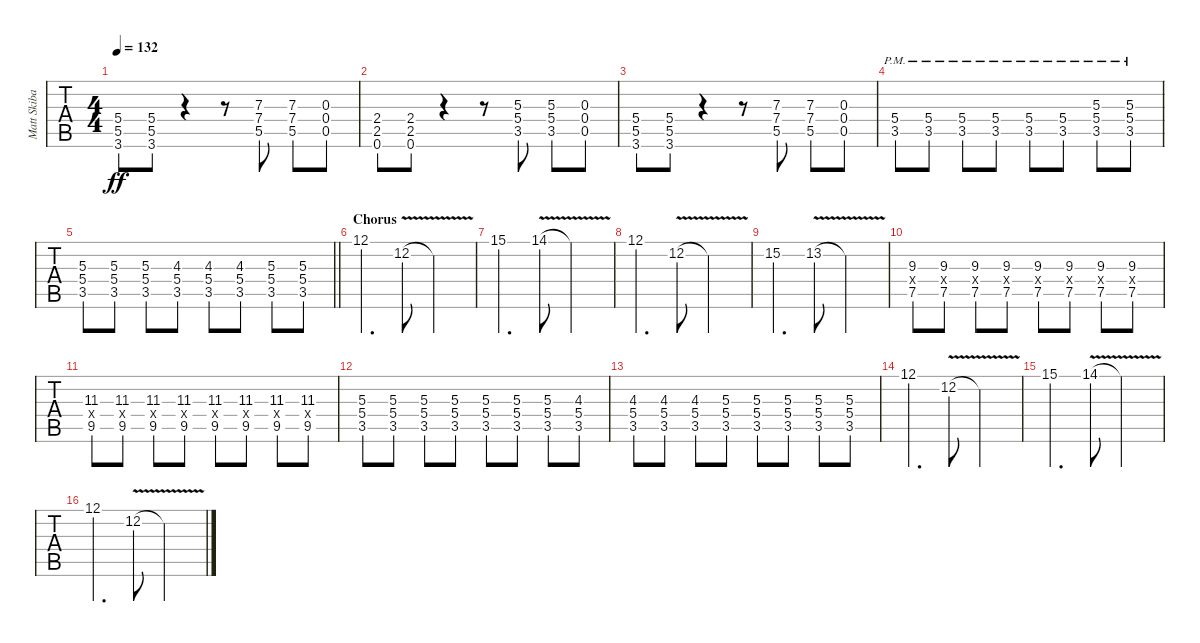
\track ("Matt Skiba - Guitar Two" "Matt Skiba") {instrument distortionguitar}
\staff {tabs}
\tuning (E4 B3 G3 D3 A2 E2) {hide}
\ts (4 4)
\tempo 132
\clef g2
\ks g
(5.4 5.5 3.6).8{dy ff} (5.4 5.5 3.6).8 r.4 r.8 (7.3 7.4 5.5).8 (7.3 7.4 5.5).8 (0.3 0.4 0.5).8 |
(2.4 2.5 0.6).8 (2.4 2.5 0.6).8 r.4 r.8 (5.3 5.4 3.5).8 (5.3 5.4 3.5).8 (0.3 0.4 0.5).8 |
(5.4 5.5 3.6).8 (5.4 5.5 3.6).8 r.4 r.8 (7.3 7.4 5.5).8 (7.3 7.4 5.5).8 (0.3 0.4 0.5).8 |
(5.4{pm} 3.5{pm}).8 (5.4{pm} 3.5{pm}).8 (5.4{pm} 3.5{pm}).8 (5.4{pm} 3.5{pm}).8 (5.4{pm} 3.5{pm}).8 (5.4{pm} 3.5{pm}).8 (5.3{pm} 5.4{pm} 3.5{pm}).8 (5.3{pm} 5.4{pm} 3.5{pm}).8 |
\barLineRight lightlight
(5.3 5.4 3.5).8 (5.3 5.4 3.5).8 (5.3 5.4 3.5).8 (4.3 5.4 3.5).8 (4.3 5.4 3.5).8 (4.3 5.4 3.5).8 (5.3 5.4 3.5).8 (5.3 5.4 3.5).8 |
\section ("" "Chorus")
12.1.4{d} 12.2{v}.8 12.2{t}.2 |
15.1.4{d} 14.1{v}.8 14.1{t}.2 |
12.1.4{d} 12.2{v}.8 12.2{t}.2 |
15.2.4{d} 13.2{v}.8 13.2{t}.2 |
(9.3 7.4{x} 7.5).8 (9.3 7.4{x} 7.5).8 (9.3 7.4{x} 7.5).8 (9.3 7.4{x} 7.5).8 (9.3 7.4{x} 7.5).8 (9.3 7.4{x} 7.5).8 (9.3 7.4{x} 7.5).8 (9.3 7.4{x} 7.5).8 |
(11.3 9.4{x} 9.5).8 (11.3 9.4{x} 9.5).8 (11.3 9.4{x} 9.5).8 (11.3 9.4{x} 9.5).8 (11.3 9.4{x} 9.5).8 (11.3 9.4{x} 9.5).8 (11.3 9.4{x} 9.5).8 (11.3 9.4{x} 9.5).8 |
(5.3 5.4 3.5).8 (5.3 5.4 3.5).8 (5.3 5.4 3.5).8 (5.3 5.4 3.5).8 (5.3 5.4 3.5).8 (5.3 5.4 3.5).8 (5.3 5.4 3.5).8 (4.3 5.4 3.5).8 |
(4.3 5.4 3.5).8 (4.3 5.4 3.5).8 (4.3 5.4 3.5).8 (5.3 5.4 3.5).8 (5.3 5.4 3.5).8 (5.3 5.4 3.5).8 (5.3 5.4 3.5).8 (5.3 5.4 3.5).8 |
12.1.4{d} 12.2{v}.8 12.2{t}.2 |
15.1.4{d} 14.1{v}.8 14.1{t}.2 |
12.1.4{d} 12.2{v}.8 12.2{t}.2
